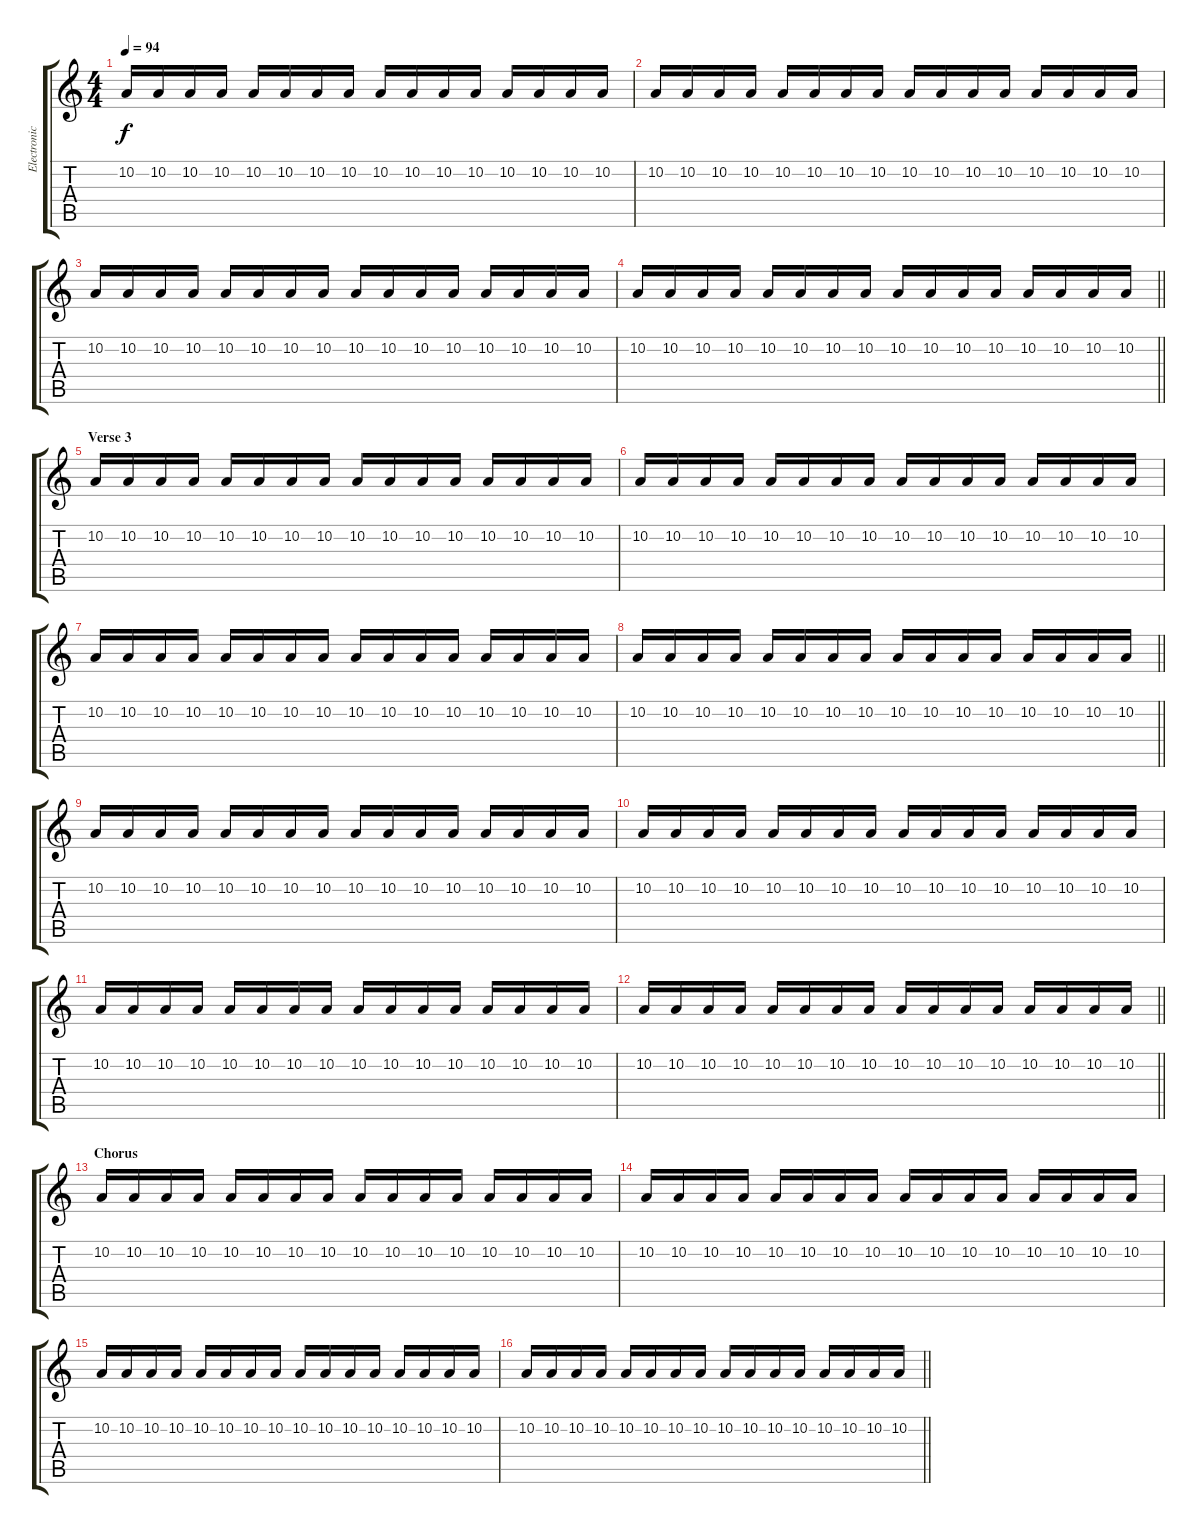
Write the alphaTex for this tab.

\track ("Electronic Percussion Instrument 2" "Electronic") {instrument kalimba}
\staff {score tabs}
\tuning (E4 B3 G3 D3 A2 E2) {hide}
\ts (4 4)
\tempo 94
\clef g2
\ks c
10.2.16{dy f} 10.2.16 10.2.16 10.2.16 10.2.16 10.2.16 10.2.16 10.2.16 10.2.16 10.2.16 10.2.16 10.2.16 10.2.16 10.2.16 10.2.16 10.2.16 |
10.2.16 10.2.16 10.2.16 10.2.16 10.2.16 10.2.16 10.2.16 10.2.16 10.2.16 10.2.16 10.2.16 10.2.16 10.2.16 10.2.16 10.2.16 10.2.16 |
10.2.16 10.2.16 10.2.16 10.2.16 10.2.16 10.2.16 10.2.16 10.2.16 10.2.16 10.2.16 10.2.16 10.2.16 10.2.16 10.2.16 10.2.16 10.2.16 |
\barLineRight lightlight
10.2.16 10.2.16 10.2.16 10.2.16 10.2.16 10.2.16 10.2.16 10.2.16 10.2.16 10.2.16 10.2.16 10.2.16 10.2.16 10.2.16 10.2.16 10.2.16 |
\section ("" "Verse 3")
10.2.16 10.2.16 10.2.16 10.2.16 10.2.16 10.2.16 10.2.16 10.2.16 10.2.16 10.2.16 10.2.16 10.2.16 10.2.16 10.2.16 10.2.16 10.2.16 |
10.2.16 10.2.16 10.2.16 10.2.16 10.2.16 10.2.16 10.2.16 10.2.16 10.2.16 10.2.16 10.2.16 10.2.16 10.2.16 10.2.16 10.2.16 10.2.16 |
10.2.16 10.2.16 10.2.16 10.2.16 10.2.16 10.2.16 10.2.16 10.2.16 10.2.16 10.2.16 10.2.16 10.2.16 10.2.16 10.2.16 10.2.16 10.2.16 |
\barLineRight lightlight
10.2.16 10.2.16 10.2.16 10.2.16 10.2.16 10.2.16 10.2.16 10.2.16 10.2.16 10.2.16 10.2.16 10.2.16 10.2.16 10.2.16 10.2.16 10.2.16 |
10.2.16 10.2.16 10.2.16 10.2.16 10.2.16 10.2.16 10.2.16 10.2.16 10.2.16 10.2.16 10.2.16 10.2.16 10.2.16 10.2.16 10.2.16 10.2.16 |
10.2.16 10.2.16 10.2.16 10.2.16 10.2.16 10.2.16 10.2.16 10.2.16 10.2.16 10.2.16 10.2.16 10.2.16 10.2.16 10.2.16 10.2.16 10.2.16 |
10.2.16 10.2.16 10.2.16 10.2.16 10.2.16 10.2.16 10.2.16 10.2.16 10.2.16 10.2.16 10.2.16 10.2.16 10.2.16 10.2.16 10.2.16 10.2.16 |
\barLineRight lightlight
10.2.16 10.2.16 10.2.16 10.2.16 10.2.16 10.2.16 10.2.16 10.2.16 10.2.16 10.2.16 10.2.16 10.2.16 10.2.16 10.2.16 10.2.16 10.2.16 |
\section ("" "Chorus")
10.2.16 10.2.16 10.2.16 10.2.16 10.2.16 10.2.16 10.2.16 10.2.16 10.2.16 10.2.16 10.2.16 10.2.16 10.2.16 10.2.16 10.2.16 10.2.16 |
10.2.16 10.2.16 10.2.16 10.2.16 10.2.16 10.2.16 10.2.16 10.2.16 10.2.16 10.2.16 10.2.16 10.2.16 10.2.16 10.2.16 10.2.16 10.2.16 |
10.2.16 10.2.16 10.2.16 10.2.16 10.2.16 10.2.16 10.2.16 10.2.16 10.2.16 10.2.16 10.2.16 10.2.16 10.2.16 10.2.16 10.2.16 10.2.16 |
\barLineRight lightlight
10.2.16 10.2.16 10.2.16 10.2.16 10.2.16 10.2.16 10.2.16 10.2.16 10.2.16 10.2.16 10.2.16 10.2.16 10.2.16 10.2.16 10.2.16 10.2.16
